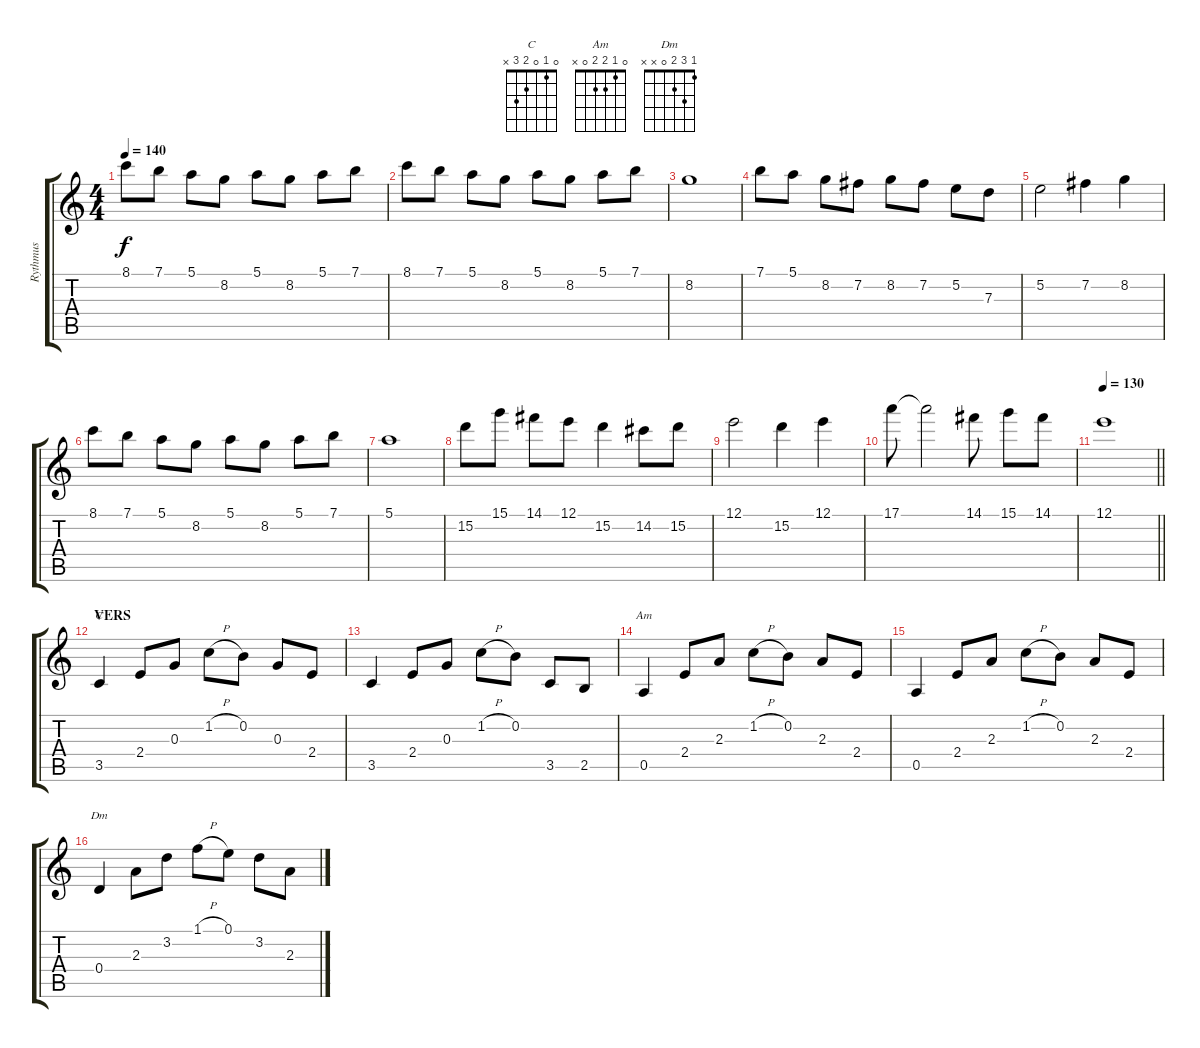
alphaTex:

\track ("Rythmus" "Rythmus") {instrument acousticguitarsteel}
\staff {score tabs}
\tuning (E4 B3 G3 D3 A2 E2) {hide}
\chord ("C" 0 1 0 2 3 x)
\chord ("Am" 0 1 2 2 0 x)
\chord ("Dm" 1 3 2 0 x x)
\ts (4 4)
\tempo 140
\clef g2
\ks c
8.1.8{dy f} 7.1.8 5.1.8 8.2.8 5.1.8 8.2.8 5.1.8 7.1.8 |
8.1.8 7.1.8 5.1.8 8.2.8 5.1.8 8.2.8 5.1.8 7.1.8 |
8.2.1 |
7.1.8 5.1.8 8.2.8 7.2.8 8.2.8 7.2.8 5.2.8 7.3.8 |
5.2.2 7.2.4 8.2.4 |
8.1.8 7.1.8 5.1.8 8.2.8 5.1.8 8.2.8 5.1.8 7.1.8 |
5.1.1 |
15.2.8 15.1.8 14.1.8 12.1.8 15.2.4 14.2.8 15.2.8 |
12.1.2 15.2.4 12.1.4 |
17.1.8 17.1{t}.2 14.1.8 15.1.8 14.1.8 |
\tempo 130
\barLineRight lightlight
12.1.1 |
\section ("" "VERS")
3.5.4{ch "C"} 2.4.8 0.3.8 1.2{h}.8 0.2.8 0.3.8 2.4.8 |
3.5.4 2.4.8 0.3.8 1.2{h}.8 0.2.8 3.5.8 2.5.8 |
0.5.4{ch "Am"} 2.4.8 2.3.8 1.2{h}.8 0.2.8 2.3.8 2.4.8 |
0.5.4 2.4.8 2.3.8 1.2{h}.8 0.2.8 2.3.8 2.4.8 |
0.4.4{ch "Dm"} 2.3.8 3.2.8 1.1{h}.8 0.1.8 3.2.8 2.3.8
